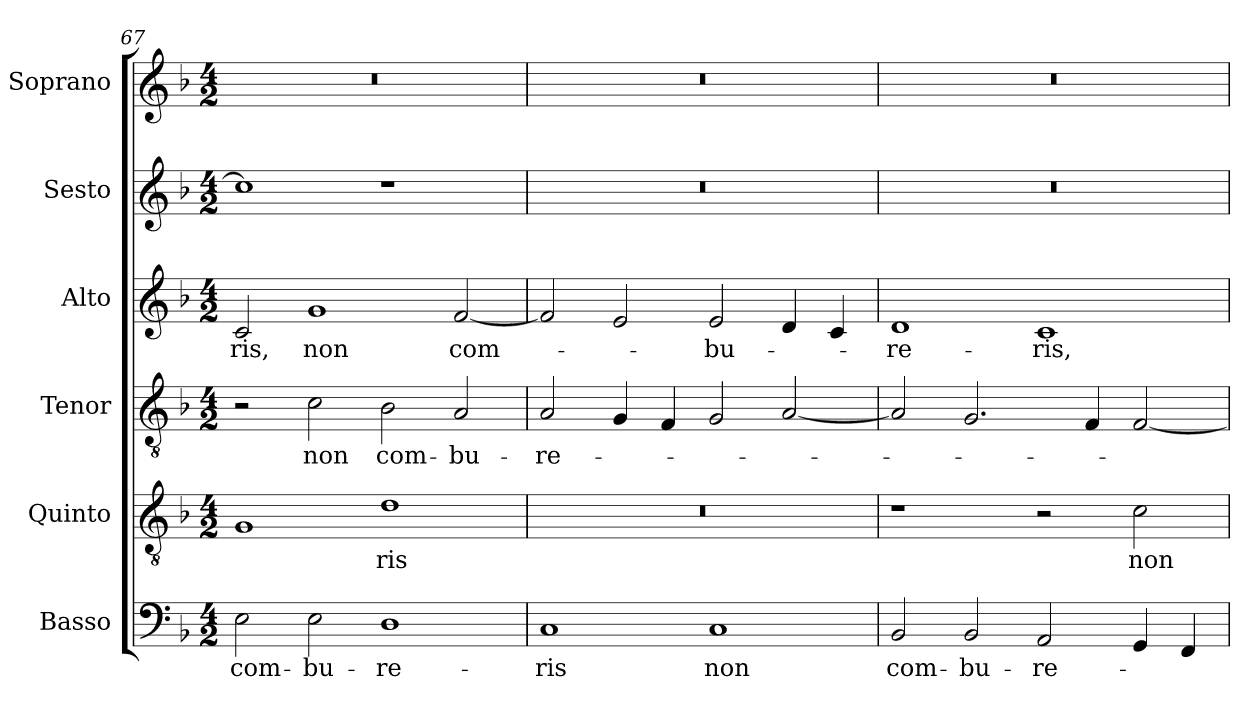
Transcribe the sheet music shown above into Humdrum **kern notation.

**kern	**text	**kern	**text	**kern	**text	**kern	**text	**kern	**kern
*part6	*part6	*part5	*part5	*part4	*part4	*part3	*part3	*part2	*part1
*staff6	*staff6	*staff5	*staff5	*staff4	*staff4	*staff3	*staff3	*staff2	*staff1
*I"Basso	*	*I"Quinto	*	*I"Tenor	*	*I"Alto	*	*I"Sesto	*I"Soprano
*I'B.	*	*I'Q.	*	*I'T.	*	*I'A.	*	*I'Ss.	*I'S.
*clefF4	*	*clefGv2	*	*clefGv2	*	*clefG2	*	*clefG2	*clefG2
*	*	*ITrd7c12	*	*ITrd7c12	*	*	*	*	*
*k[b-]	*	*k[b-]	*	*k[b-]	*	*k[b-]	*	*k[b-]	*k[b-]
*F:	*	*F:	*	*F:	*	*F:	*	*F:	*F:
*M4/2	*	*M4/2	*	*M4/2	*	*M4/2	*	*M4/2	*M4/2
=67	=67	=67	=67	=67	=67	=67	=67	=67	=67
!	!LO:LY:b:color=#000000	!	!	!	!	!	!	!	!
!	!	!	!	!	!	!	!LO:LY:b:color=#000000	!	!LO:N:vis=1
2Ei\	com-	1GGi	.	2r	.	2ci/	-ris,	1cci]	0r
!	!LO:LY:b:color=#000000	!	!	!	!	!	!	!	!
!	!	!	!	!	!LO:LY:b:color=#000000	!	!	!	!
!	!	!	!	!	!	!	!LO:LY:b:color=#000000	!	!
2Ei\	-bu-	.	.	2Ci\	non	1gi	non	.	.
!	!LO:LY:b:color=#000000	!	!	!	!	!	!	!	!
!	!	!	!LO:LY:b:color=#000000	!	!	!	!	!	!
!	!	!	!	!	!LO:LY:b:color=#000000	!	!	!	!
1Di	-re-	1Di	-ris	2BB-i\	com-	.	.	1r	.
!	!	!	!	!	!LO:LY:b:color=#000000	!	!	!	!
!	!	!	!	!	!	!	!LO:LY:b:color=#000000	!	!
.	.	.	.	2AAi/	-bu-	[2fi/	com-	.	.
=68	=68	=68	=68	=68	=68	=68	=68	=68	=68
!	!LO:LY:b:color=#000000	!LO:N:vis=1	!	!	!	!	!	!	!
!	!	!	!	!	!LO:LY:b:color=#000000	!	!	!LO:N:vis=1	!LO:N:vis=1
1Ci	-ris	0r	.	2AAi/	-re-	2fi/]	.	0r	0r
.	.	.	.	4GGi/	.	2ei/	.	.	.
.	.	.	.	4FFi/	.	.	.	.	.
!	!LO:LY:b:color=#000000	!	!	!	!	!	!	!	!
!	!	!	!	!	!	!	!LO:LY:b:color=#000000	!	!
1Ci	non	.	.	2GGi/	.	2ei/	-bu-	.	.
.	.	.	.	[2AAi/	.	4di/	.	.	.
.	.	.	.	.	.	4ci/	.	.	.
=69	=69	=69	=69	=69	=69	=69	=69	=69	=69
!	!LO:LY:b:color=#000000	!	!	!	!	!	!	!	!
!	!	!	!	!	!	!	!LO:LY:b:color=#000000	!LO:N:vis=1	!LO:N:vis=1
2BB-i/	com-	1r	.	2AAi/]	.	1di	-re-	0r	0r
!	!LO:LY:b:color=#000000	!	!	!	!	!	!	!	!
2BB-i/	-bu-	.	.	2.GGi/	.	.	.	.	.
!	!LO:LY:b:color=#000000	!	!	!	!	!	!	!	!
!	!	!	!	!	!	!	!LO:LY:b:color=#000000	!	!
2AAi/	-re-	2r	.	.	.	1ci	-ris,	.	.
.	.	.	.	4FFi/	.	.	.	.	.
!	!	!	!LO:LY:b:color=#000000	!	!	!	!	!	!
4GGi/	.	2Ci\	non	[2FFi/	.	.	.	.	.
4FFi/	.	.	.	.	.	.	.	.	.
=	=	=	=	=	=	=	=	=	=
*-	*-	*-	*-	*-	*-	*-	*-	*-	*-
